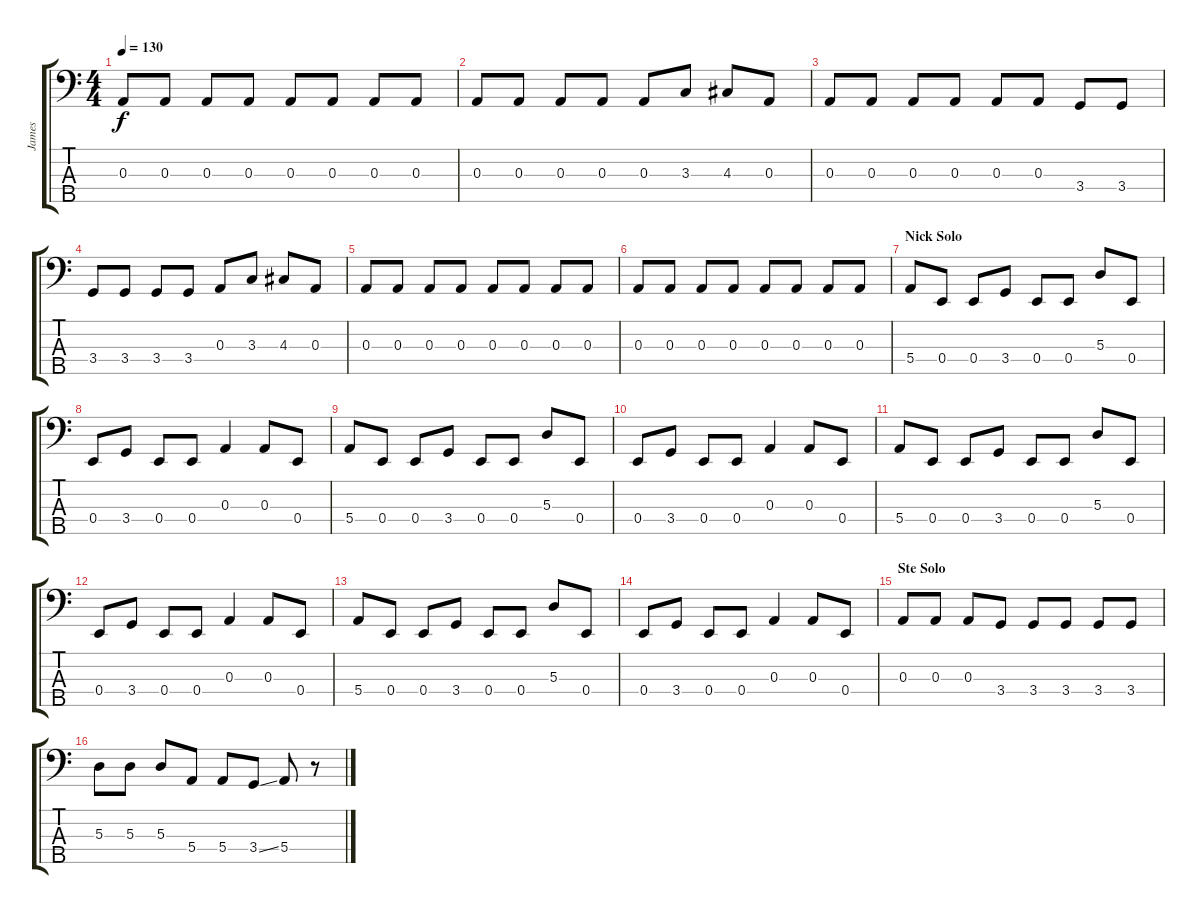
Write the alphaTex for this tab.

\track ("James" "James") {instrument electricbassfinger}
\staff {score tabs}
\tuning (G2 D2 A1 E1 B0) {hide}
\ts (4 4)
\tempo 130
\clef f4
\ks c
0.3.8{dy f} 0.3.8 0.3.8 0.3.8 0.3.8 0.3.8 0.3.8 0.3.8 |
0.3.8 0.3.8 0.3.8 0.3.8 0.3.8 3.3.8 4.3.8 0.3.8 |
0.3.8 0.3.8 0.3.8 0.3.8 0.3.8 0.3.8 3.4.8 3.4.8 |
3.4.8 3.4.8 3.4.8 3.4.8 0.3.8 3.3.8 4.3.8 0.3.8 |
0.3.8 0.3.8 0.3.8 0.3.8 0.3.8 0.3.8 0.3.8 0.3.8 |
0.3.8 0.3.8 0.3.8 0.3.8 0.3.8 0.3.8 0.3.8 0.3.8 |
\section ("" "Nick Solo")
5.4.8 0.4.8 0.4.8 3.4.8 0.4.8 0.4.8 5.3.8 0.4.8 |
0.4.8 3.4.8 0.4.8 0.4.8 0.3.4 0.3.8 0.4.8 |
5.4.8 0.4.8 0.4.8 3.4.8 0.4.8 0.4.8 5.3.8 0.4.8 |
0.4.8 3.4.8 0.4.8 0.4.8 0.3.4 0.3.8 0.4.8 |
5.4.8 0.4.8 0.4.8 3.4.8 0.4.8 0.4.8 5.3.8 0.4.8 |
0.4.8 3.4.8 0.4.8 0.4.8 0.3.4 0.3.8 0.4.8 |
5.4.8 0.4.8 0.4.8 3.4.8 0.4.8 0.4.8 5.3.8 0.4.8 |
0.4.8 3.4.8 0.4.8 0.4.8 0.3.4 0.3.8 0.4.8 |
\section ("" "Ste Solo")
0.3.8 0.3.8 0.3.8 3.4.8 3.4.8 3.4.8 3.4.8 3.4.8 |
5.3.8 5.3.8 5.3.8 5.4.8 5.4.8 3.4{ss}.8 5.4.8 r.8
